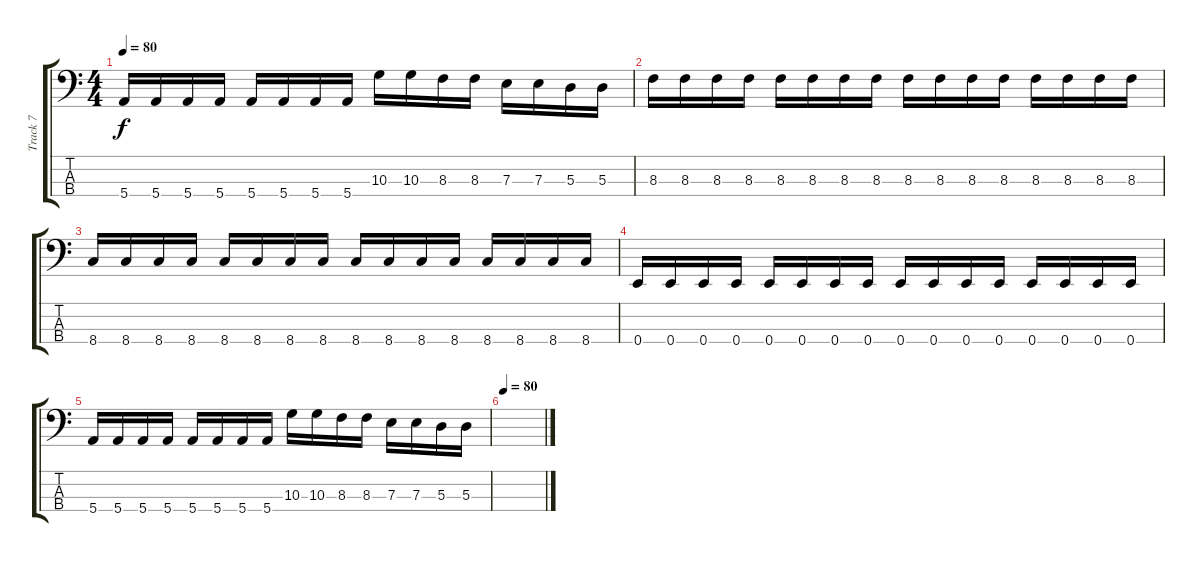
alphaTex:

\track ("Track 7" "Track 7") {instrument electricbasspick}
\staff {score tabs}
\tuning (G2 D2 A1 E1) {hide}
\ts (4 4)
\tempo 80
\clef f4
\ks c
5.4.16{dy f} 5.4.16 5.4.16 5.4.16 5.4.16 5.4.16 5.4.16 5.4.16 10.3.16 10.3.16 8.3.16 8.3.16 7.3.16 7.3.16 5.3.16 5.3.16 |
8.3.16 8.3.16 8.3.16 8.3.16 8.3.16 8.3.16 8.3.16 8.3.16 8.3.16 8.3.16 8.3.16 8.3.16 8.3.16 8.3.16 8.3.16 8.3.16 |
8.4.16 8.4.16 8.4.16 8.4.16 8.4.16 8.4.16 8.4.16 8.4.16 8.4.16 8.4.16 8.4.16 8.4.16 8.4.16 8.4.16 8.4.16 8.4.16 |
0.4.16 0.4.16 0.4.16 0.4.16 0.4.16 0.4.16 0.4.16 0.4.16 0.4.16 0.4.16 0.4.16 0.4.16 0.4.16 0.4.16 0.4.16 0.4.16 |
5.4.16 5.4.16 5.4.16 5.4.16 5.4.16 5.4.16 5.4.16 5.4.16 10.3.16 10.3.16 8.3.16 8.3.16 7.3.16 7.3.16 5.3.16 5.3.16 |
\tempo 80
